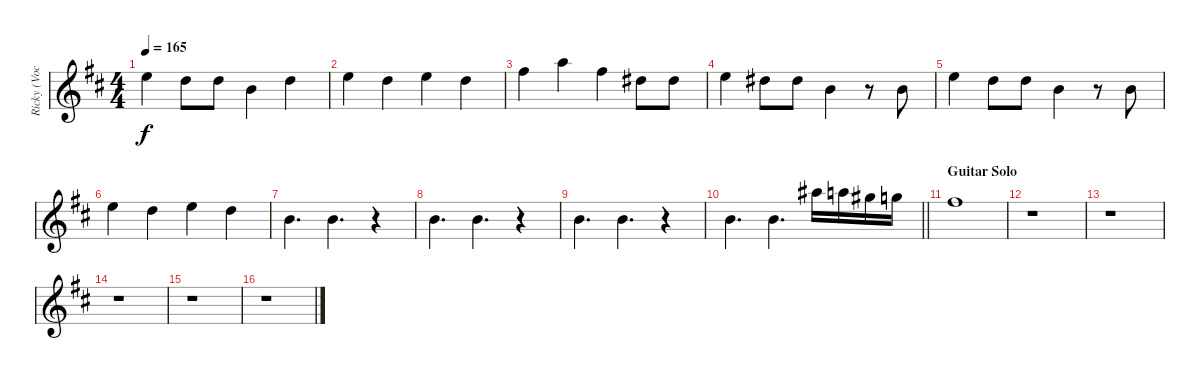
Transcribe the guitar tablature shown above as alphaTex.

\track ("Ricky (Vocals)" "Ricky (Voc") {instrument acousticguitarsteel}
\staff {score}
\tuning (E4 B3 G3 D3 A2 E2) {hide}
\ts (4 4)
\tempo 165
\clef g2
\ks d
0.1.4{dy f} 3.2.8 3.2.8 0.2.4 3.2.4 |
0.1.4 3.2.4 0.1.4 3.2.4 |
2.1.4 5.1.4 2.1.4 4.2.8 4.2.8 |
0.1.4 4.2.8 4.2.8 0.2.4 r.8 0.2.8 |
0.1.4 3.2.8 3.2.8 0.2.4 r.8 0.2.8 |
0.1.4 3.2.4 0.1.4 3.2.4 |
0.2.4{d} 0.2.4{d} r.4 |
0.2.4{d} 0.2.4{d} r.4 |
0.2.4{d} 0.2.4{d} r.4 |
\barLineRight lightlight
0.2.4{d} 0.2.4{d} 6.1.16 5.1.16 4.1.16 3.1.16 |
\section ("" "Guitar Solo")
2.1.1 |
r.1 |
r.1 |
r.1 |
r.1 |
r.1
